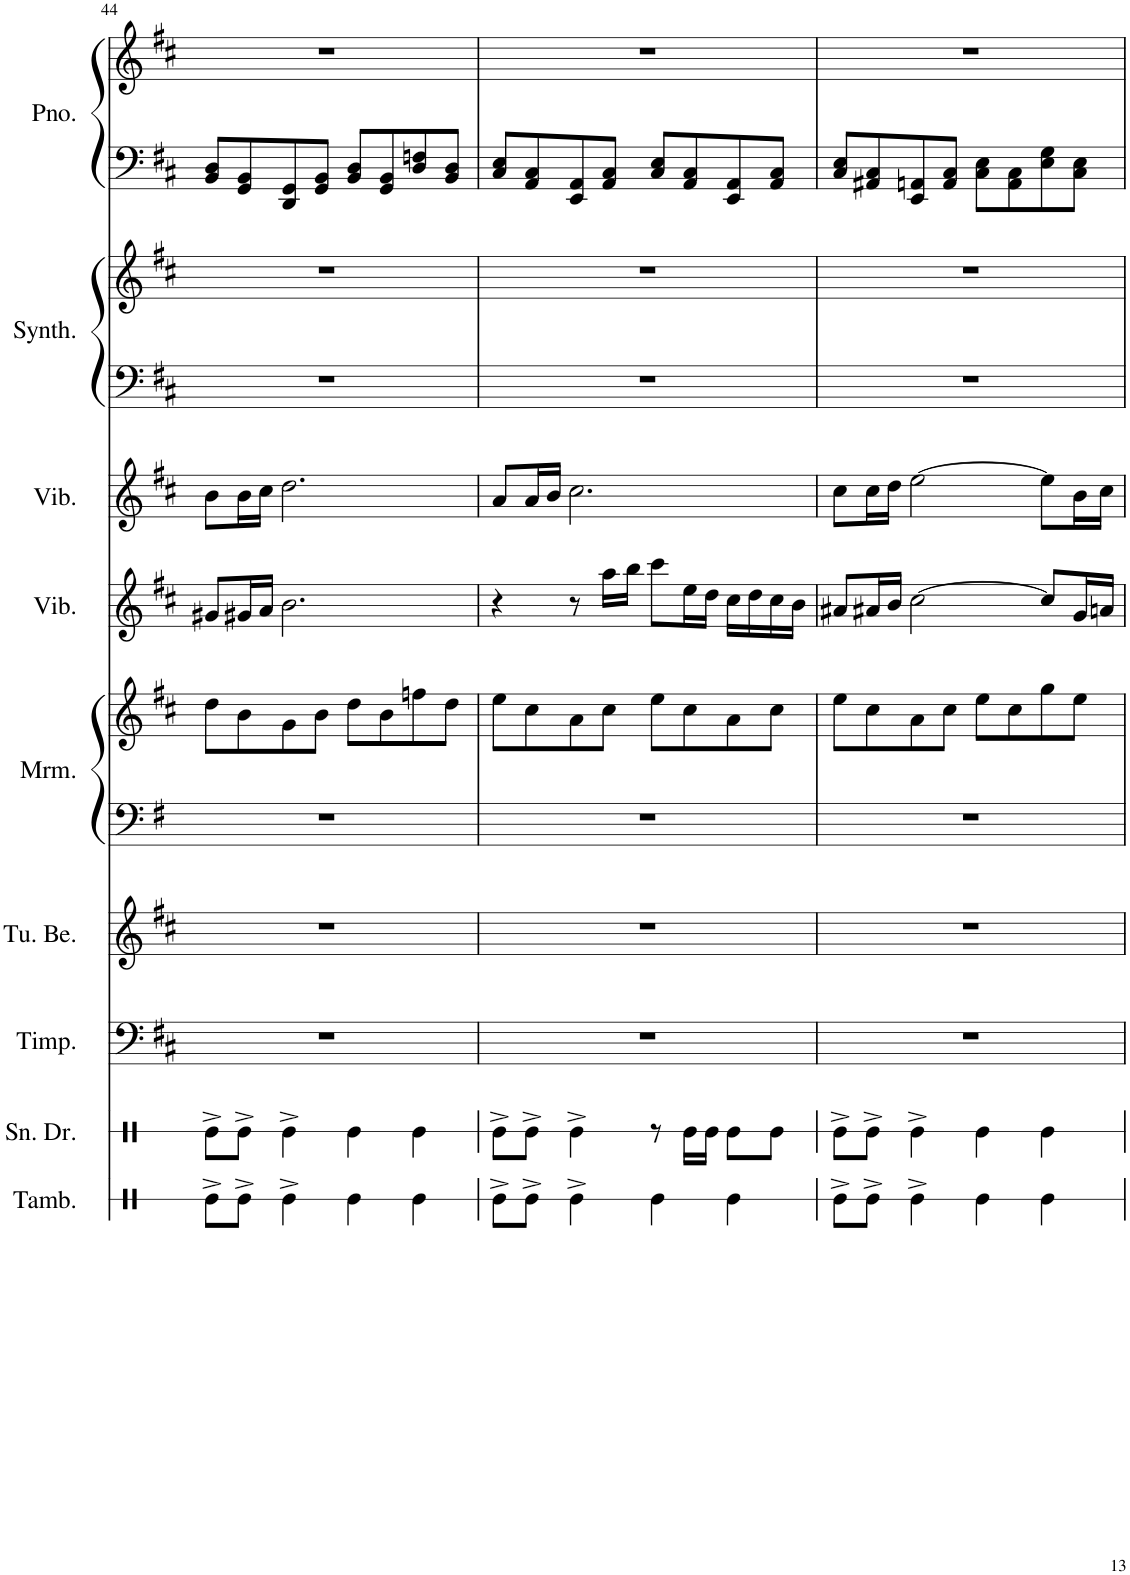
**kern	**kern	**kern	**kern	**kern	**kern	**kern	**kern	**kern	**kern	**kern	**kern
*part9	*part8	*part7	*part6	*part5	*part5	*part4	*part3	*part2	*part2	*part1	*part1
*staff12	*staff11	*staff10	*staff9	*staff8	*staff7	*staff6	*staff5	*staff4	*staff3	*staff2	*staff1
*I"Tambourine	*I"Snare Drum	*I"Timpani	*I"Tubular Bells	*I"Marimba	*	*I"Vibraphone	*I"Vibraphone	*I"Keyboard Synthesizer	*	*I"Piano	*
*I'Tamb.	*I'Sn. Dr.	*I'Timp.	*I'Tu. Be.	*I'Mrm.	*	*I'Vib.	*I'Vib.	*I'Synth.	*	*I'Pno.	*
!!LO:PB:g=z
*clefX	*clefX	*clefF4	*clefG2	*clefF4	*clefG2	*clefG2	*clefG2	*clefF4	*clefG2	*clefF4	*clefG2
*k[]	*k[]	*k[f#c#]	*k[f#c#]	*k[f#]	*k[f#c#]	*k[f#c#]	*k[f#c#]	*k[f#c#]	*k[f#c#]	*k[f#c#]	*k[f#c#]
*M4/4	*M4/4	*M4/4	*M4/4	*M4/4	*M4/4	*M4/4	*M4/4	*M4/4	*M4/4	*M4/4	*M4/4
=44	=44	=44	=44	=44	=44	=44	=44	=44	=44	=44	=44
8Re^\L	8Re^\L	1r	1r	1r	8dd\L	8g#X/L	8b\L	1r	1r	8BB/ 8D/L	1r
8Re^\J	8Re^\J	.	.	.	8b\	16g#X/L	16b\L	.	.	8GG/ 8BB/	.
.	.	.	.	.	.	16a/JJ	16cc#\JJ	.	.	.	.
4Re^\	4Re^\	.	.	.	8g\	2.b\	2.dd\	.	.	8DD/ 8GG/	.
.	.	.	.	.	8b\J	.	.	.	.	8GG/ 8BB/J	.
4Re\	4Re\	.	.	.	8dd\L	.	.	.	.	8BB/ 8D/L	.
.	.	.	.	.	8b\	.	.	.	.	8GG/ 8BB/	.
4Re\	4Re\	.	.	.	8ffn\	.	.	.	.	8D/ 8Fn/	.
.	.	.	.	.	8dd\J	.	.	.	.	8BB/ 8D/J	.
=45	=45	=45	=45	=45	=45	=45	=45	=45	=45	=45	=45
8Re^\L	8Re^\L	1r	1r	1r	8ee\L	4r	8a/L	1r	1r	8C#/ 8E/L	1r
8Re^\J	8Re^\J	.	.	.	8cc#\	.	16a/L	.	.	8AA/ 8C#/	.
.	.	.	.	.	.	.	16b/JJ	.	.	.	.
4Re^\	4Re^\	.	.	.	8a\	8r	2.cc#\	.	.	8EE/ 8AA/	.
.	.	.	.	.	8cc#\J	16aa\LL	.	.	.	8AA/ 8C#/J	.
.	.	.	.	.	.	16bb\JJ	.	.	.	.	.
4Re\	8r	.	.	.	8ee\L	8ccc#\L	.	.	.	8C#/ 8E/L	.
.	16Re\LL	.	.	.	8cc#\	16ee\L	.	.	.	8AA/ 8C#/	.
.	16Re\JJ	.	.	.	.	16dd\JJ	.	.	.	.	.
4Re\	8Re\L	.	.	.	8a\	16cc#\LL	.	.	.	8EE/ 8AA/	.
.	.	.	.	.	.	16dd\	.	.	.	.	.
.	8Re\J	.	.	.	8cc#\J	16cc#\	.	.	.	8AA/ 8C#/J	.
.	.	.	.	.	.	16b\JJ	.	.	.	.	.
=46	=46	=46	=46	=46	=46	=46	=46	=46	=46	=46	=46
8Re^\L	8Re^\L	1r	1r	1r	8ee\L	8a#X/L	8cc#\L	1r	1r	8C#/ 8E/L	1r
8Re^\J	8Re^\J	.	.	.	8cc#\	16a#X/L	16cc#\L	.	.	8AA#X/ 8C#/	.
.	.	.	.	.	.	16b/JJ	16dd\JJ	.	.	.	.
4Re^\	4Re^\	.	.	.	8a\	[2cc#\	[2ee\	.	.	8EE/ 8AAn/	.
.	.	.	.	.	8cc#\J	.	.	.	.	8AA/ 8C#/J	.
4Re\	4Re\	.	.	.	8ee\L	.	.	.	.	8C#\ 8E\L	.
.	.	.	.	.	8cc#\	.	.	.	.	8AA\ 8C#\	.
4Re\	4Re\	.	.	.	8gg\	8cc#/L]	8ee\L]	.	.	8E\ 8G\	.
.	.	.	.	.	8ee\J	16g/L	16b\L	.	.	8C#\ 8E\J	.
.	.	.	.	.	.	16an/JJ	16cc#\JJ	.	.	.	.
=	=	=	=	=	=	=	=	=	=	=	=
*-	*-	*-	*-	*-	*-	*-	*-	*-	*-	*-	*-
